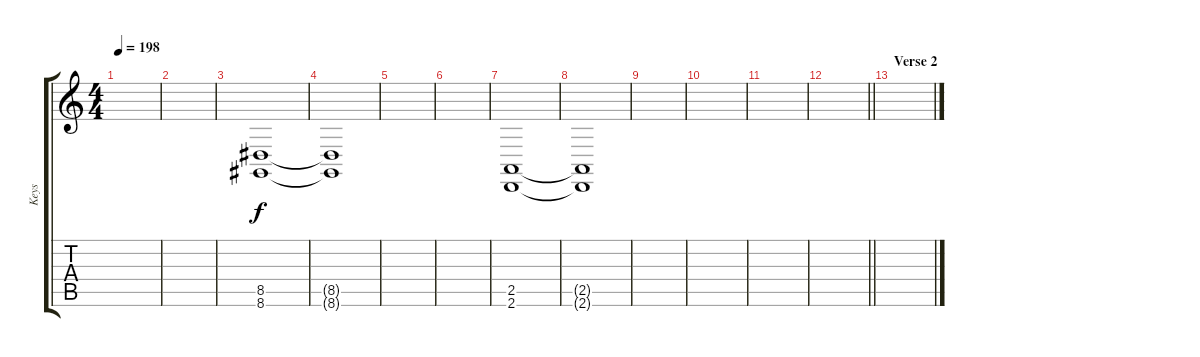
\track ("Keys" "Keys") {instrument stringensemble1}
\staff {score tabs}
\tuning (E4 C4 G3 C3 G2 C2) {hide}
\ts (4 4)
\tempo 198
\clef g2
\ks c
|
|
(8.5 8.6).1 |
(8.5{t} 8.6{t}).1 |
|
|
(2.5 2.6).1 |
(2.5{t} 2.6{t}).1 |
|
|
|
\barLineRight lightlight
|
\section ("" "Verse 2")
